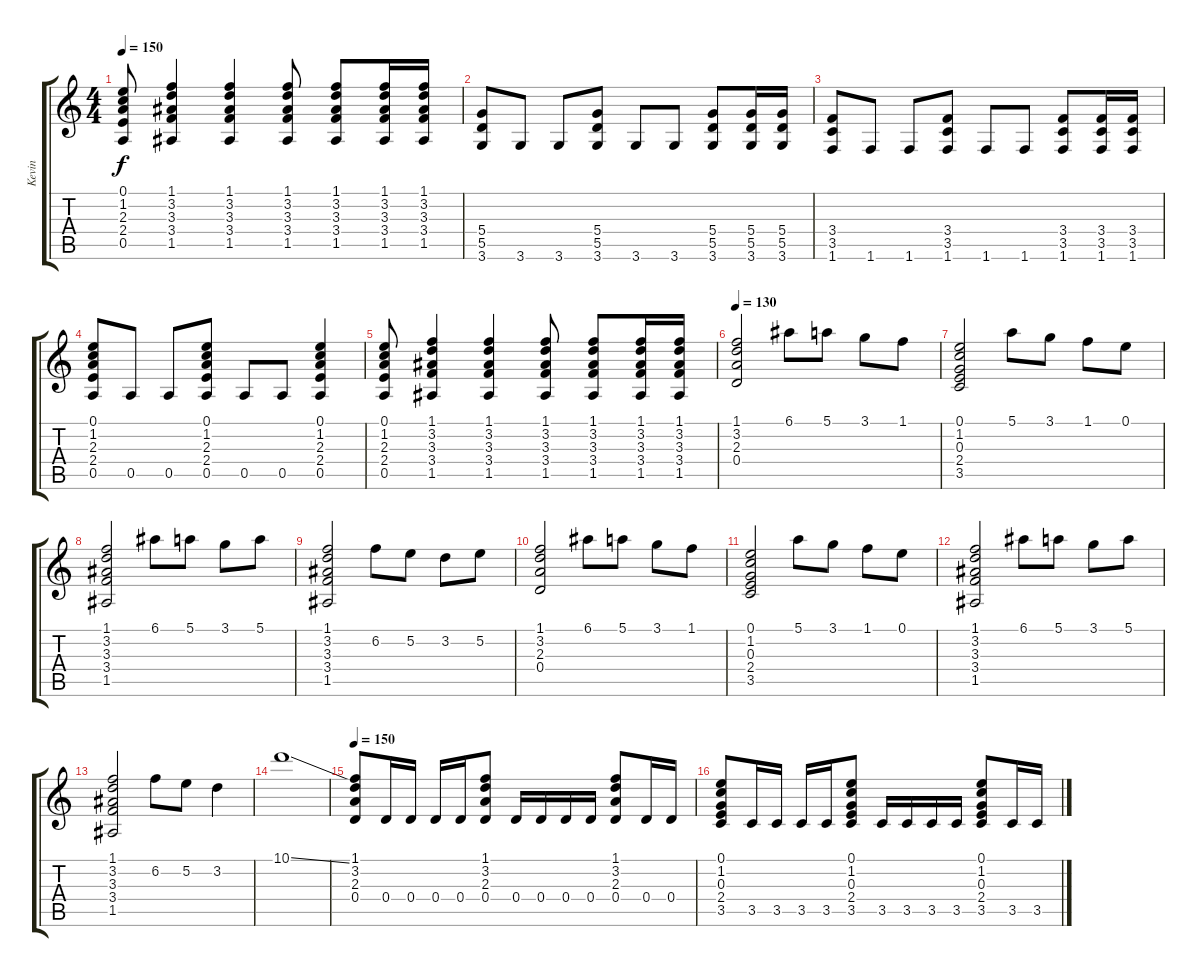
\track ("Kevin" "Kevin") {instrument acousticguitarnylon}
\staff {score tabs}
\tuning (E4 B3 G3 D3 A2 E2) {hide}
\ts (4 4)
\tempo 150
\clef g2
\ks c
(0.1 1.2 2.3 2.4 0.5).8{dy f} (1.1 3.2 3.3 3.4 1.5).4 (1.1 3.2 3.3 3.4 1.5).4 (1.1 3.2 3.3 3.4 1.5).8 (1.1 3.2 3.3 3.4 1.5).8 (1.1 3.2 3.3 3.4 1.5).16 (1.1 3.2 3.3 3.4 1.5).16 |
(5.4 5.5 3.6).8 3.6.8 3.6.8 (5.4 5.5 3.6).8 3.6.8 3.6.8 (5.4 5.5 3.6).8 (5.4 5.5 3.6).16 (5.4 5.5 3.6).16 |
(3.4 3.5 1.6).8 1.6.8 1.6.8 (3.4 3.5 1.6).8 1.6.8 1.6.8 (3.4 3.5 1.6).8 (3.4 3.5 1.6).16 (3.4 3.5 1.6).16 |
(0.1 1.2 2.3 2.4 0.5).8 0.5.8 0.5.8 (0.1 1.2 2.3 2.4 0.5).8 0.5.8 0.5.8 (0.1 1.2 2.3 2.4 0.5).4 |
(0.1 1.2 2.3 2.4 0.5).8 (1.1 3.2 3.3 3.4 1.5).4 (1.1 3.2 3.3 3.4 1.5).4 (1.1 3.2 3.3 3.4 1.5).8 (1.1 3.2 3.3 3.4 1.5).8 (1.1 3.2 3.3 3.4 1.5).16 (1.1 3.2 3.3 3.4 1.5).16 |
\tempo 130
(1.1 3.2 2.3 0.4).2 6.1.8 5.1.8 3.1.8 1.1.8 |
(0.1 1.2 0.3 2.4 3.5).2 5.1.8 3.1.8 1.1.8 0.1.8 |
(1.1 3.2 3.3 3.4 1.5).2 6.1.8 5.1.8 3.1.8 5.1.8 |
(1.1 3.2 3.3 3.4 1.5).2 6.2.8 5.2.8 3.2.8 5.2.8 |
(1.1 3.2 2.3 0.4).2 6.1.8 5.1.8 3.1.8 1.1.8 |
(0.1 1.2 0.3 2.4 3.5).2 5.1.8 3.1.8 1.1.8 0.1.8 |
(1.1 3.2 3.3 3.4 1.5).2 6.1.8 5.1.8 3.1.8 5.1.8 |
(1.1 3.2 3.3 3.4 1.5).2 6.2.8 5.2.8 3.2.4 |
10.1{ss}.1 |
\tempo 150
(1.1 3.2 2.3 0.4).8 0.4.16 0.4.16 0.4.16 0.4.16 (1.1 3.2 2.3 0.4).8 0.4.16 0.4.16 0.4.16 0.4.16 (1.1 3.2 2.3 0.4).8 0.4.16 0.4.16 |
(0.1 1.2 0.3 2.4 3.5).8 3.5.16 3.5.16 3.5.16 3.5.16 (0.1 1.2 0.3 2.4 3.5).8 3.5.16 3.5.16 3.5.16 3.5.16 (0.1 1.2 0.3 2.4 3.5).8 3.5.16 3.5.16
